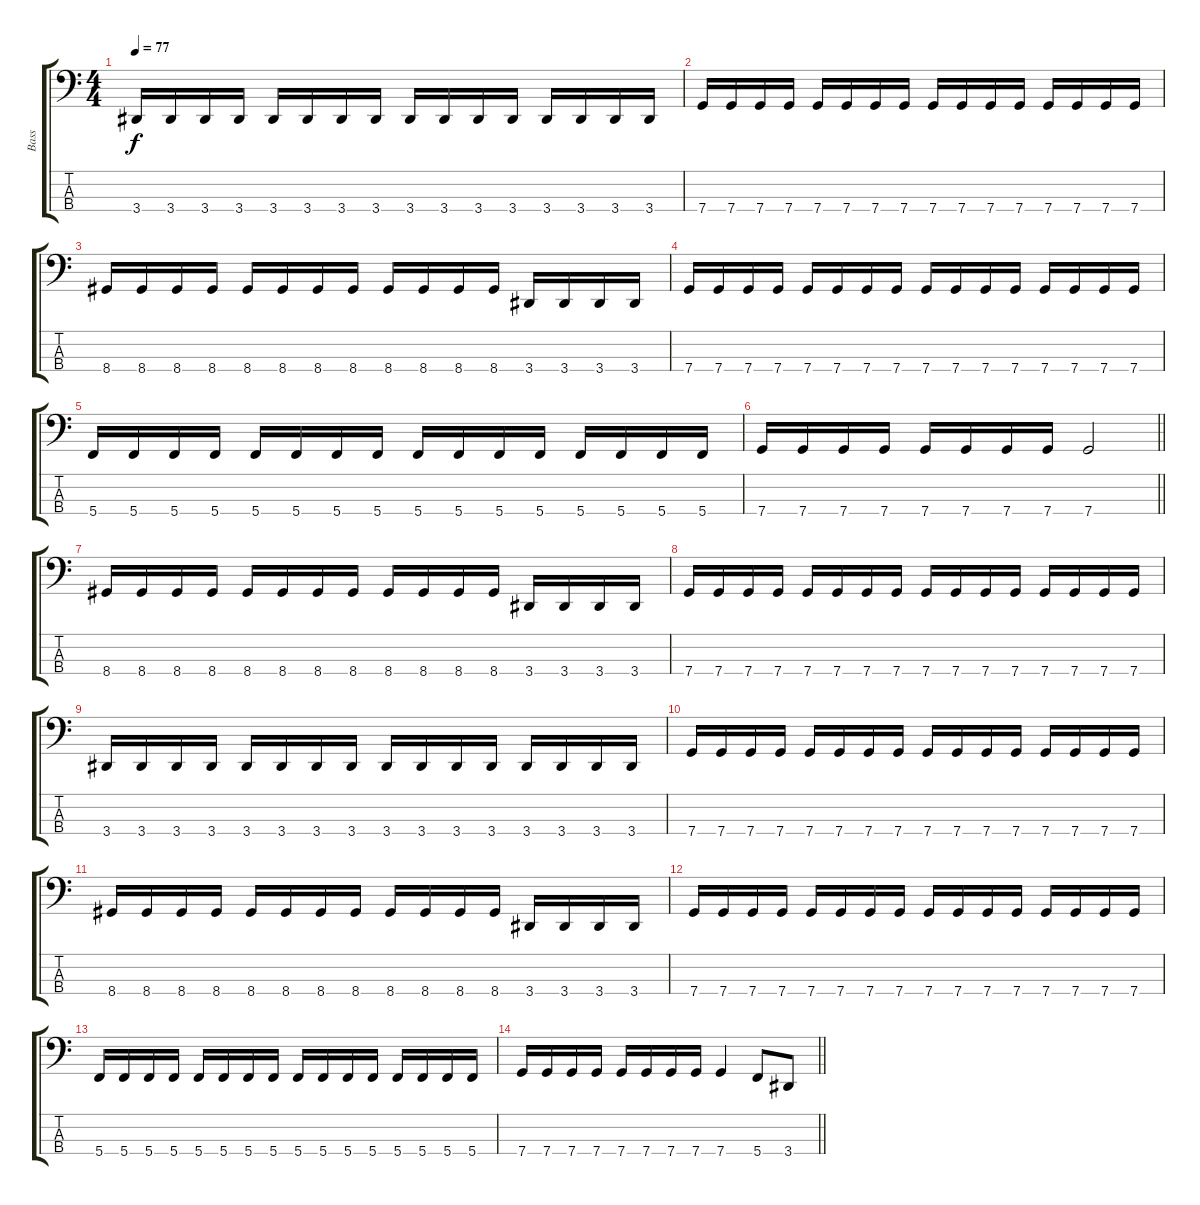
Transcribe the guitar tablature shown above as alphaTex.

\track ("Bass" "Bass") {instrument electricbasspick}
\staff {score tabs}
\tuning (F2 C2 G1 C1) {hide}
\ts (4 4)
\tempo 77
\clef f4
\ks c
3.4.16{dy f} 3.4.16 3.4.16 3.4.16 3.4.16 3.4.16 3.4.16 3.4.16 3.4.16 3.4.16 3.4.16 3.4.16 3.4.16 3.4.16 3.4.16 3.4.16 |
7.4.16 7.4.16 7.4.16 7.4.16 7.4.16 7.4.16 7.4.16 7.4.16 7.4.16 7.4.16 7.4.16 7.4.16 7.4.16 7.4.16 7.4.16 7.4.16 |
8.4.16 8.4.16 8.4.16 8.4.16 8.4.16 8.4.16 8.4.16 8.4.16 8.4.16 8.4.16 8.4.16 8.4.16 3.4.16 3.4.16 3.4.16 3.4.16 |
7.4.16 7.4.16 7.4.16 7.4.16 7.4.16 7.4.16 7.4.16 7.4.16 7.4.16 7.4.16 7.4.16 7.4.16 7.4.16 7.4.16 7.4.16 7.4.16 |
5.4.16 5.4.16 5.4.16 5.4.16 5.4.16 5.4.16 5.4.16 5.4.16 5.4.16 5.4.16 5.4.16 5.4.16 5.4.16 5.4.16 5.4.16 5.4.16 |
\barLineRight lightlight
7.4.16 7.4.16 7.4.16 7.4.16 7.4.16 7.4.16 7.4.16 7.4.16 7.4.2 |
8.4.16 8.4.16 8.4.16 8.4.16 8.4.16 8.4.16 8.4.16 8.4.16 8.4.16 8.4.16 8.4.16 8.4.16 3.4.16 3.4.16 3.4.16 3.4.16 |
7.4.16 7.4.16 7.4.16 7.4.16 7.4.16 7.4.16 7.4.16 7.4.16 7.4.16 7.4.16 7.4.16 7.4.16 7.4.16 7.4.16 7.4.16 7.4.16 |
3.4.16 3.4.16 3.4.16 3.4.16 3.4.16 3.4.16 3.4.16 3.4.16 3.4.16 3.4.16 3.4.16 3.4.16 3.4.16 3.4.16 3.4.16 3.4.16 |
7.4.16 7.4.16 7.4.16 7.4.16 7.4.16 7.4.16 7.4.16 7.4.16 7.4.16 7.4.16 7.4.16 7.4.16 7.4.16 7.4.16 7.4.16 7.4.16 |
8.4.16 8.4.16 8.4.16 8.4.16 8.4.16 8.4.16 8.4.16 8.4.16 8.4.16 8.4.16 8.4.16 8.4.16 3.4.16 3.4.16 3.4.16 3.4.16 |
7.4.16 7.4.16 7.4.16 7.4.16 7.4.16 7.4.16 7.4.16 7.4.16 7.4.16 7.4.16 7.4.16 7.4.16 7.4.16 7.4.16 7.4.16 7.4.16 |
5.4.16 5.4.16 5.4.16 5.4.16 5.4.16 5.4.16 5.4.16 5.4.16 5.4.16 5.4.16 5.4.16 5.4.16 5.4.16 5.4.16 5.4.16 5.4.16 |
\barLineRight lightlight
7.4.16 7.4.16 7.4.16 7.4.16 7.4.16 7.4.16 7.4.16 7.4.16 7.4.4 5.4.8 3.4.8
